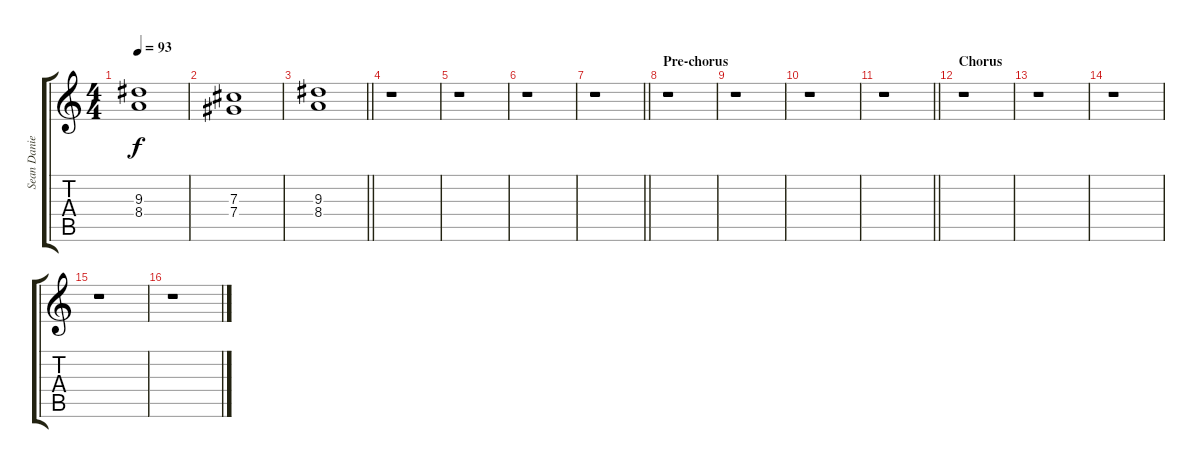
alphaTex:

\track ("Sean Danielsen (Lead Guitar)" "Sean Danie") {instrument acousticguitarsteel}
\staff {score tabs}
\tuning (Eb4 Bb3 Gb3 Db3 Ab2 Db2) {hide}
\ts (4 4)
\tempo 93
\clef g2
\ks c
(9.3 8.4).1{dy f} |
(7.3 7.4).1 |
\barLineRight lightlight
(9.3 8.4).1 |
r.1 |
r.1 |
r.1 |
\barLineRight lightlight
r.1 |
\section ("" "Pre-chorus")
r.1 |
r.1 |
r.1 |
\barLineRight lightlight
r.1 |
\section ("" "Chorus")
r.1 |
r.1 |
r.1 |
r.1 |
r.1
